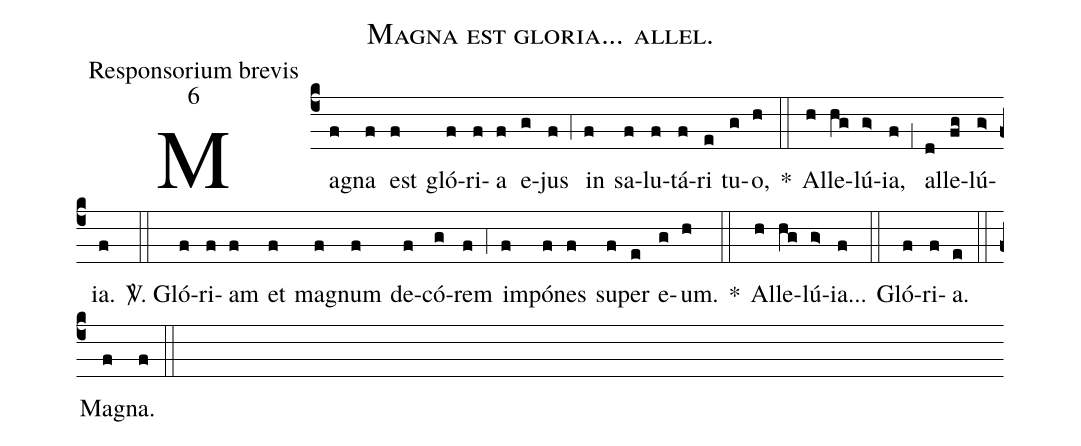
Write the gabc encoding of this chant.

name:Magna est gloria... allel.;
office-part:Responsorium brevis;
mode:6;
%%
(c4) Ma(f)gna(f) est(f) gló(f)ri(f)a(f) e(g)jus(f) (,4) in(f) sa(f)lu(f)tá(f)ri(e) tu(g)o,(h) *(::) Al(h)le(hg)lú(g>)ia,(f) (,1) al(d)le(fg)lú(g>)ia.(f) (::)

<sp>V/</sp>. Gló(f)ri(f)am(f) et(f) ma(f)gnum(f) de(f)có(g)rem(f) (,4) im(f)pó(f)nes(f) su(f)per(e) e(g)um.(h) *(::) Al(h)le(hg)lú(g>)ia...(f) (::)

Gló(f)ri(f)a.(e) (::)
Ma(f)gna.(f) (::)
